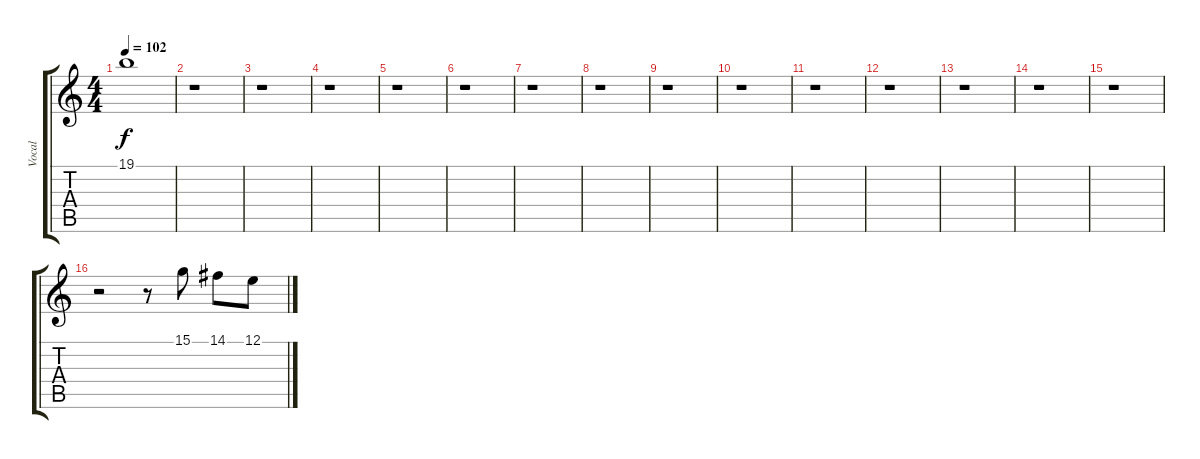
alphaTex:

\track ("Vocal" "Vocal") {instrument pad6metallic}
\staff {score tabs}
\tuning (E4 B3 G3 D3 A2 E2) {hide}
\ts (4 4)
\tempo 102
\clef g2
\ks c
19.1{t}.1{dy f} |
r.1 |
r.1 |
r.1 |
r.1 |
r.1 |
r.1 |
r.1 |
r.1 |
r.1 |
r.1 |
r.1 |
r.1 |
r.1 |
r.1 |
r.2 r.8 15.1.8 14.1.8 12.1.8
